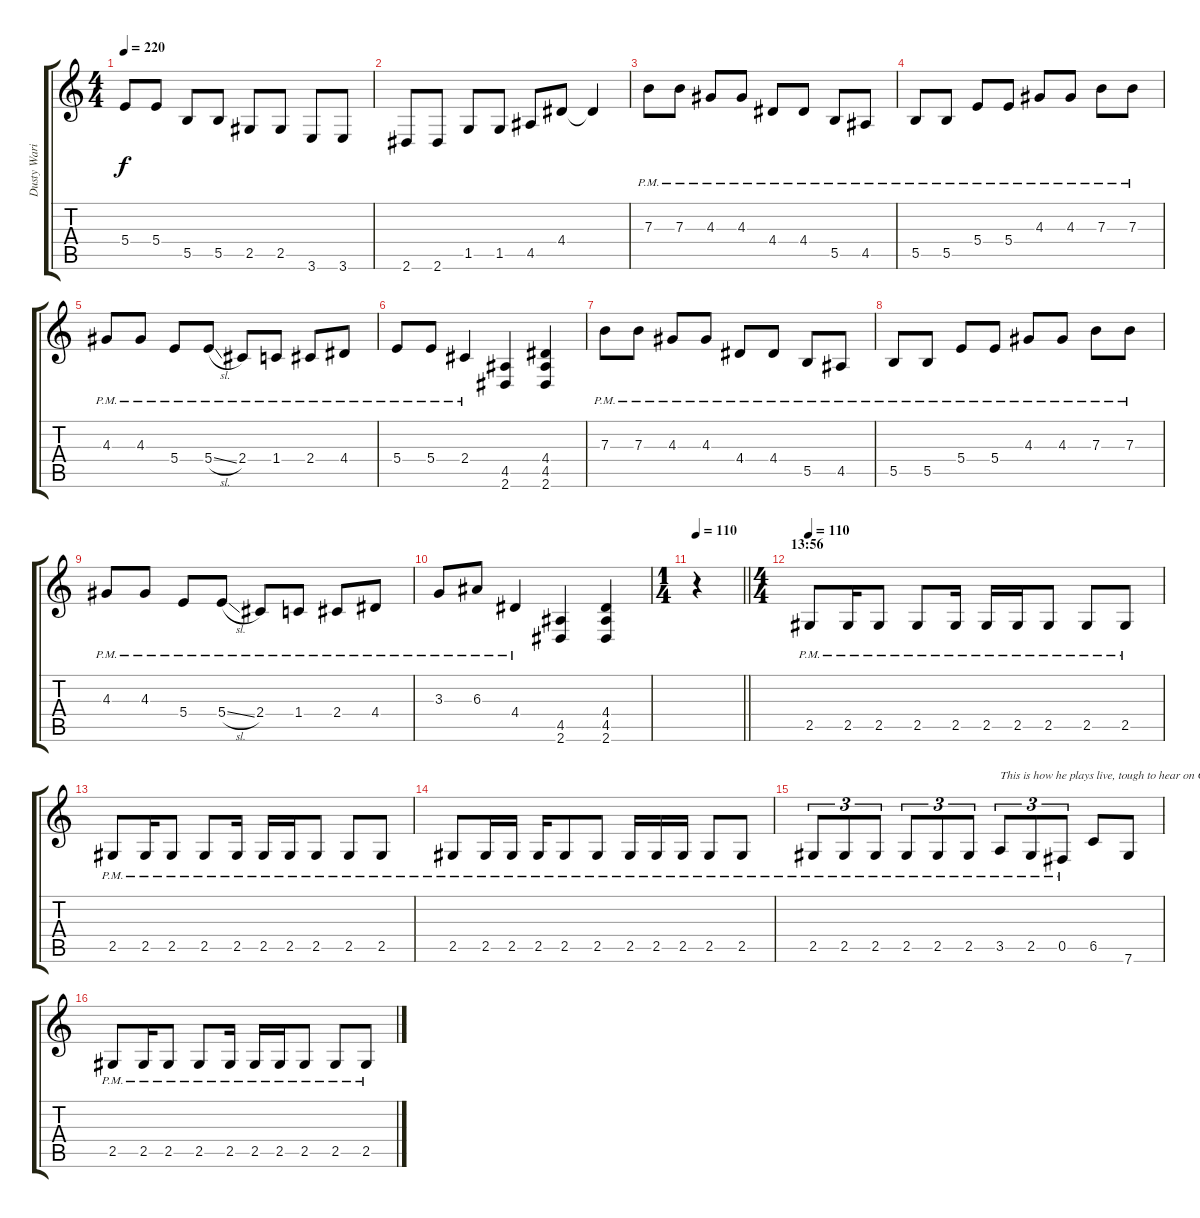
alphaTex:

\track ("Dusty Waring" "Dusty Wari") {instrument distortionguitar}
\staff {score tabs}
\tuning (Db4 Ab3 E3 B2 Gb2 Db2) {hide}
\ts (4 4)
\tempo 220
\clef g2
\ks c
5.4.8{dy f} 5.4.8 5.5.8 5.5.8 2.5.8 2.5.8 3.6.8 3.6.8 |
2.6.8 2.6.8 1.5.8 1.5.8 4.5.8 4.4.8 4.4{t}.4 |
7.3{pm}.8{balance 8 instrument distortionguitar} 7.3{pm}.8 4.3{pm}.8 4.3{pm}.8 4.4{pm}.8 4.4{pm}.8 5.5{pm}.8 4.5{pm}.8 |
5.5{pm}.8 5.5{pm}.8 5.4{pm}.8 5.4{pm}.8 4.3{pm}.8 4.3{pm}.8 7.3{pm}.8 7.3{pm}.8 |
4.3{pm}.8 4.3{pm}.8 5.4{pm}.8 5.4{sl pm}.8 2.4{pm}.8 1.4{pm}.8 2.4{pm}.8 4.4{pm}.8 |
5.4{pm}.8 5.4{pm}.8 2.4{pm}.4 (4.5 2.6).4 (4.4 4.5 2.6).4 |
7.3{pm}.8 7.3{pm}.8 4.3{pm}.8 4.3{pm}.8 4.4{pm}.8 4.4{pm}.8 5.5{pm}.8 4.5{pm}.8 |
5.5{pm}.8 5.5{pm}.8 5.4{pm}.8 5.4{pm}.8 4.3{pm}.8 4.3{pm}.8 7.3{pm}.8 7.3{pm}.8 |
4.3{pm}.8 4.3{pm}.8 5.4{pm}.8 5.4{sl pm}.8 2.4{pm}.8 1.4{pm}.8 2.4{pm}.8 4.4{pm}.8 |
3.3{pm}.8 6.3{pm}.8 4.4{pm}.4 (4.5 2.6).4 (4.4 4.5 2.6).4 |
\ts (1 4)
\tempo 110
\barLineRight lightlight
r.4 |
\ts (4 4)
\section ("" "13:56")
\tempo 110
2.5{pm}.8{volume 9 balance 14} 2.5{pm}.16 2.5{pm}.8 2.5{pm}.8 2.5{pm}.16 2.5{pm}.16 2.5{pm}.16 2.5{pm}.8 2.5{pm}.8 2.5{pm}.8 |
2.5{pm}.8 2.5{pm}.16 2.5{pm}.8 2.5{pm}.8 2.5{pm}.16 2.5{pm}.16 2.5{pm}.16 2.5{pm}.8 2.5{pm}.8 2.5{pm}.8 |
2.5{pm}.8 2.5{pm}.16 2.5{pm}.16 2.5{pm}.16 2.5{pm}.8 2.5{pm}.8 2.5{pm}.16 2.5{pm}.16 2.5{pm}.16 2.5{pm}.8 2.5{pm}.8 |
2.5{pm}.8{tu (3 2)} 2.5{pm}.8{tu (3 2)} 2.5{pm}.8{tu (3 2)} 2.5{pm}.8{tu (3 2)} 2.5{pm}.8{tu (3 2)} 2.5{pm}.8{tu (3 2)} 3.5{pm}.8{tu (3 2) txt "This is how he plays live, tough to hear on CD ..."} 2.5{pm}.8{tu (3 2)} 0.5{pm}.8{tu (3 2)} 6.5.8 7.6.8 |
2.5{pm}.8 2.5{pm}.16 2.5{pm}.8 2.5{pm}.8 2.5{pm}.16 2.5{pm}.16 2.5{pm}.16 2.5{pm}.8 2.5{pm}.8 2.5{pm}.8
